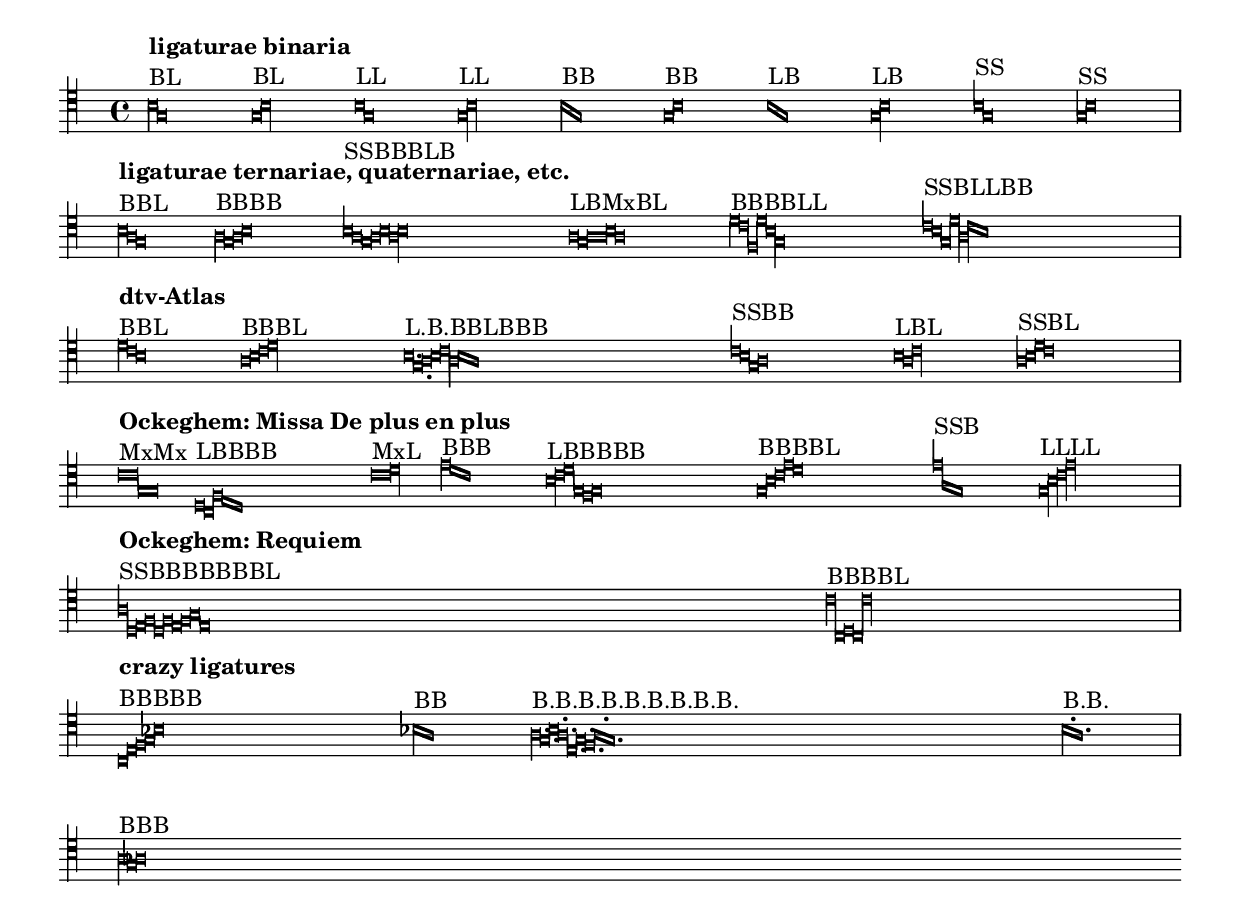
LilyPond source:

\version "2.6.0"

\header {
  texidoc = "Mensural ligatures show different shapes, depending on the
  rhythmical pattern and direction of the melody line."
}

\score {
  \context Voice{
    \clef "petrucci-c4"
    \set Staff.printKeyCancellation = ##f
    \cadenzaOn % turn off bar lines
    #(set-accidental-style 'forget)

    % ligaturae binaria

    \[
      b\breve^\markup { \column { { \bold "ligaturae binaria" } "BL" } }
      g\longa
    \]

    \[
      g\breve^\markup { "BL" }
      b\longa
    \]

    \[
      b\longa^\markup { "LL" }
      g
    \]

    \[
      g\longa^\markup { "LL" }
      b
    \]

    \[
      b\breve^\markup { "BB" }
      g
    \]

    \[
      g\breve^\markup { "BB" }
      b
    \]

    \[
      b\longa^\markup { "LB" }
      g\breve
    \]

    \[
      g\longa^\markup { "LB" }
      b\breve
    \]

    \[
      b1^\markup { "SS" }
      g
    \]

    \[
      g1^\markup { "SS" }
      b
    \]

    \bar "|" \break

    % ligaturae ternariae, quaternariae, etc. (sicut in Apel[1])

    \[
      b\breve^\markup {
	\column { { \bold "ligaturae ternariae, quaternariae, etc." } "BBL" } }
      a
      g\longa
    \]

    \[
      a\breve^\markup { "BBBB" }
      g
      a
      b
    \]

    \[
      b1^\markup { "SSBBBLB" }
      a
      g\breve
      a
      b
      a\longa
      b\breve
    \]

    \[
      a\longa^\markup { "LBMxBL" }
      g\breve
      a\maxima
      b\breve
      a\longa
    \]

    \[
      d'\breve^\markup { "BBBBLL" }
      c'
      f
      d'
      b\longa
      g
    \]

    \[
      c'1^\markup { "SSBLLBB" }
      b
      g\breve
      d'\longa
      a
      c'\breve
      b
    \]

    \bar "|" \break

    % examples from "dtv-Atlas zur Musik" [2]

    \[
      d'\breve^\markup { \column { { \bold "dtv-Atlas" } "BBL" } }
      c'
      b\longa
    \]

    \[
      a\breve^\markup { "BBBL" }
      b
      c'
      d'\longa
    \]

    \[
      b\longa.^\markup { "L.B.BBLBBB" }
      g\breve.
      a\breve
      b
      c'\longa
      a\breve
      b
      a
    \]

    \[
      c'1^\markup { "SSBB" }
      b
      g\breve
      a
    \]

    \[
      b\longa^\markup { "LBL" }
      a\breve
      c'\longa
    \]

    \[
      a1^\markup { "SSBL" }
      b
      d'\breve
      c'\longa
    \]

    \bar "|" \break

    % some ligatures from Ockeghem: Missa De plus en plus

    \[
       c'\maxima^\markup {
	\column { { \bold "Ockeghem: Missa De plus en plus" } "MxMx" } }
       g
    \]

    \[
      d\longa^\markup { "LBBBB" }
      c\breve
      f
      e
      d
    \]

    \[
      c'\maxima^\markup { "MxL" }
      d'\longa
    \]

    \[
      e'\breve^\markup { "BBB" }
      d'
      c'
    \]

    \[
      b\longa^\markup { "LBBBBB" }
      c'\breve
      d'
      g
      f
      g
   \]

    \[
      g\breve^\markup { "BBBBL" }
      b
      c'
      e'
      d'\longa
    \]

    \[
      e'1^\markup { "SSB" }
      a
      g\breve
    \]

    \[
      g\longa^\markup { "LLLL" }
      b
      c'
      e'
    \]

    \bar "|" \break

    % some from the Requiem

    \[
      a1^\markup { \column { { \bold "Ockeghem: Requiem" } "SSBBBBBBBL" } }
      d
      e\breve
      f
      d
      f
      e
      f
      g
      e\longa
    \]

    \[
      c'\breve^\markup { "BBBBL" }
      c
      d
      c
      c'\longa
    \]

    \bar "|" \break

    % crazy ligatures

    \[
      c\breve^\markup { \column { { \bold "crazy ligatures" } "BBBBB" } }
      e
      f
      g
      bes
    \]

    \[
      bes\breve^\markup { "BB" }
      a
    \] % TODO: accidentals must be collected and printed before ligature

    \[
      a\breve.^\markup { "B.B.B.B.B.B.B.B.B." }
      g
      b
      a
      e
      g
      f
      a
      g
    \]

    \[
      b^\markup { "B.B." }
      a
    \] % TODO: dots within ligatures must be placed above heads

    \bar "|" \break

    % invalid ligatures (those commented out are rejected with explanation)

    %  \[
    %    a1^\markup { \column { { \bold "invalid ligatures" } "SS" } }
    %    as
    %  \]

    \[
      a\breve^\markup { "BBB" }
      g
      as
    \]

    %  \[
    %    f\longa^\markup { "LLB" }
    %    g
    %    f\breve
    %  \]

    %  \[
    %    f\breve^\markup { "BSLB" }
    %    a1
    %    g\longa
    %    a\breve
    %  \]
  }

  \layout {
    raggedright = ##t
    packed = ##t
    indent = 0.0
    \context {
      \Voice
      \remove Ligature_bracket_engraver
      \consists Mensural_ligature_engraver
    }
  }
}

% Litterae:
%
% [1] Willi Apel: The Notation of Polyphonic Music. 900-1600.
% [2] Ulrich Michels: dtv-Altlas zur Musik, 1977.
%
